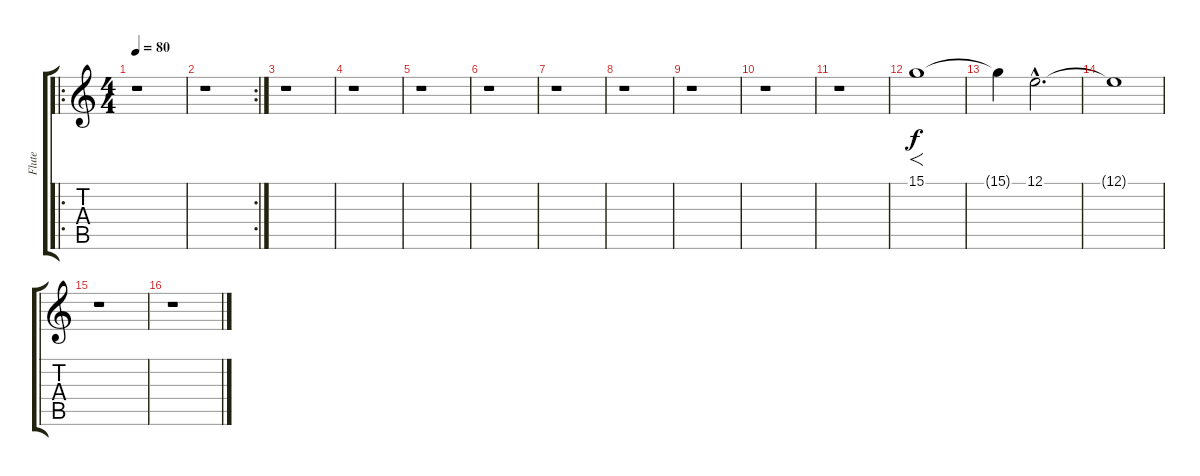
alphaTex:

\track ("Flute" "Flute") {instrument flute}
\staff {score tabs}
\tuning (E4 B3 G3 D3 A2 E2) {hide}
\ro
\ts (4 4)
\tempo 80
\clef g2
\ks c
r.1{dy f instrument flute} |
\rc 2
r.1 |
r.1 |
r.1 |
r.1 |
r.1 |
r.1 |
r.1 |
r.1 |
r.1 |
r.1 |
15.1.1{f} |
15.1{t}.4 12.1{hac}.2{d} |
12.1{t}.1 |
r.1 |
r.1
